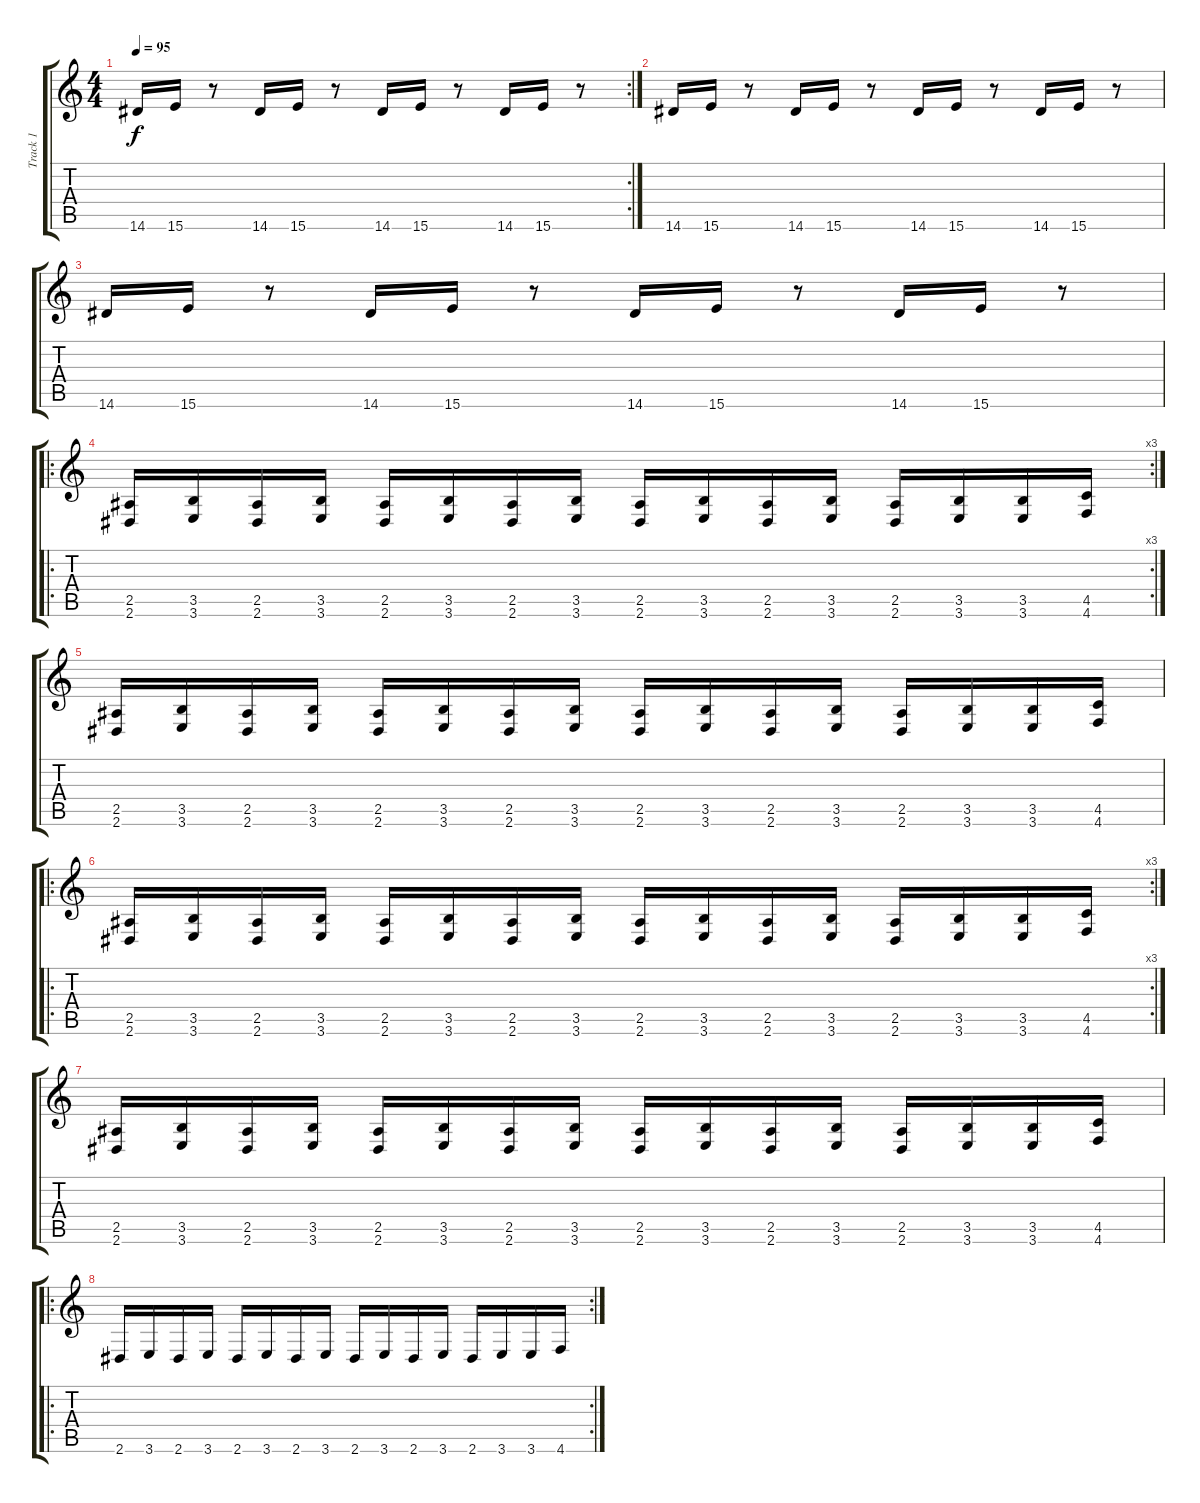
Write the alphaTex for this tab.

\track ("Track 1" "Track 1") {instrument distortionguitar}
\staff {score tabs}
\tuning (Eb4 Bb3 Gb3 Db3 Ab2 Db2) {hide}
\rc 2
\ts (4 4)
\tempo 95
\clef g2
\ks c
14.6.16{dy f instrument distortionguitar} 15.6.16 r.8 14.6.16 15.6.16 r.8 14.6.16 15.6.16 r.8 14.6.16 15.6.16 r.8 |
14.6.16 15.6.16 r.8 14.6.16 15.6.16 r.8 14.6.16 15.6.16 r.8 14.6.16 15.6.16 r.8 |
14.6.16 15.6.16 r.8 14.6.16 15.6.16 r.8 14.6.16 15.6.16 r.8 14.6.16 15.6.16 r.8 |
\ro
\rc 3
(2.5 2.6).16 (3.5 3.6).16 (2.5 2.6).16 (3.5 3.6).16 (2.5 2.6).16 (3.5 3.6).16 (2.5 2.6).16 (3.5 3.6).16 (2.5 2.6).16 (3.5 3.6).16 (2.5 2.6).16 (3.5 3.6).16 (2.5 2.6).16 (3.5 3.6).16 (3.5 3.6).16 (4.5 4.6).16 |
(2.5 2.6).16 (3.5 3.6).16 (2.5 2.6).16 (3.5 3.6).16 (2.5 2.6).16 (3.5 3.6).16 (2.5 2.6).16 (3.5 3.6).16 (2.5 2.6).16 (3.5 3.6).16 (2.5 2.6).16 (3.5 3.6).16 (2.5 2.6).16 (3.5 3.6).16 (3.5 3.6).16 (4.5 4.6).16 |
\ro
\rc 3
(2.5 2.6).16 (3.5 3.6).16 (2.5 2.6).16 (3.5 3.6).16 (2.5 2.6).16 (3.5 3.6).16 (2.5 2.6).16 (3.5 3.6).16 (2.5 2.6).16 (3.5 3.6).16 (2.5 2.6).16 (3.5 3.6).16 (2.5 2.6).16 (3.5 3.6).16 (3.5 3.6).16 (4.5 4.6).16 |
(2.5 2.6).16 (3.5 3.6).16 (2.5 2.6).16 (3.5 3.6).16 (2.5 2.6).16 (3.5 3.6).16 (2.5 2.6).16 (3.5 3.6).16 (2.5 2.6).16 (3.5 3.6).16 (2.5 2.6).16 (3.5 3.6).16 (2.5 2.6).16 (3.5 3.6).16 (3.5 3.6).16 (4.5 4.6).16 |
\ro
\rc 2
2.6.16{instrument electricguitarmuted} 3.6.16 2.6.16 3.6.16 2.6.16 3.6.16 2.6.16 3.6.16 2.6.16 3.6.16 2.6.16 3.6.16 2.6.16 3.6.16 3.6.16 4.6.16
